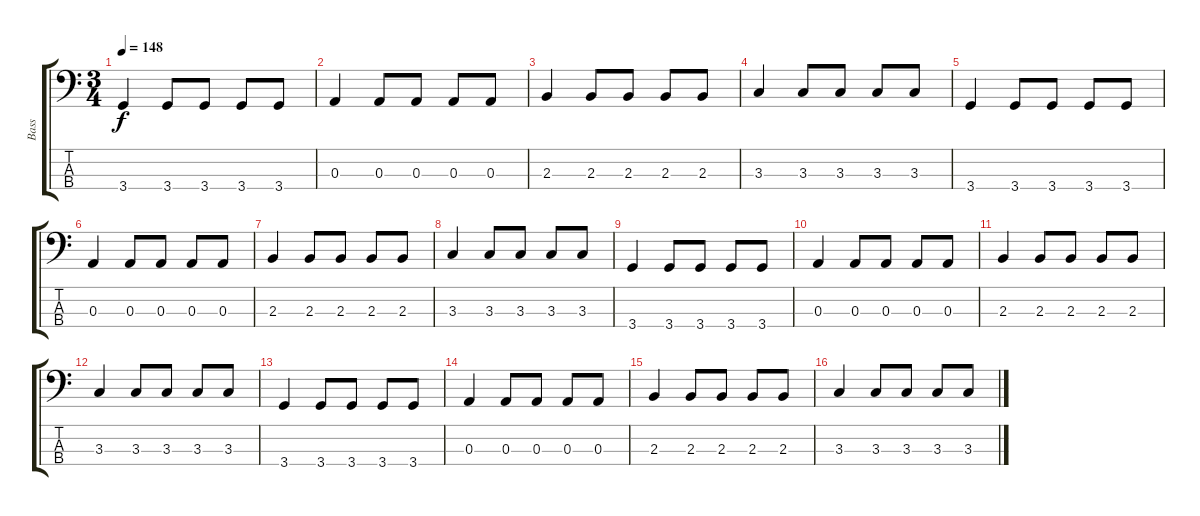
\track ("Bass" "Bass") {instrument electricbassfinger}
\staff {score tabs}
\tuning (G2 D2 A1 E1) {hide}
\ts (3 4)
\tempo 148
\clef f4
\ks c
3.4.4{dy f} 3.4.8 3.4.8 3.4.8 3.4.8 |
0.3.4 0.3.8 0.3.8 0.3.8 0.3.8 |
2.3.4 2.3.8 2.3.8 2.3.8 2.3.8 |
3.3.4 3.3.8 3.3.8 3.3.8 3.3.8 |
3.4.4 3.4.8 3.4.8 3.4.8 3.4.8 |
0.3.4 0.3.8 0.3.8 0.3.8 0.3.8 |
2.3.4 2.3.8 2.3.8 2.3.8 2.3.8 |
3.3.4 3.3.8 3.3.8 3.3.8 3.3.8 |
3.4.4 3.4.8 3.4.8 3.4.8 3.4.8 |
0.3.4 0.3.8 0.3.8 0.3.8 0.3.8 |
2.3.4 2.3.8 2.3.8 2.3.8 2.3.8 |
3.3.4 3.3.8 3.3.8 3.3.8 3.3.8 |
3.4.4 3.4.8 3.4.8 3.4.8 3.4.8 |
0.3.4 0.3.8 0.3.8 0.3.8 0.3.8 |
2.3.4 2.3.8 2.3.8 2.3.8 2.3.8 |
3.3.4 3.3.8 3.3.8 3.3.8 3.3.8
